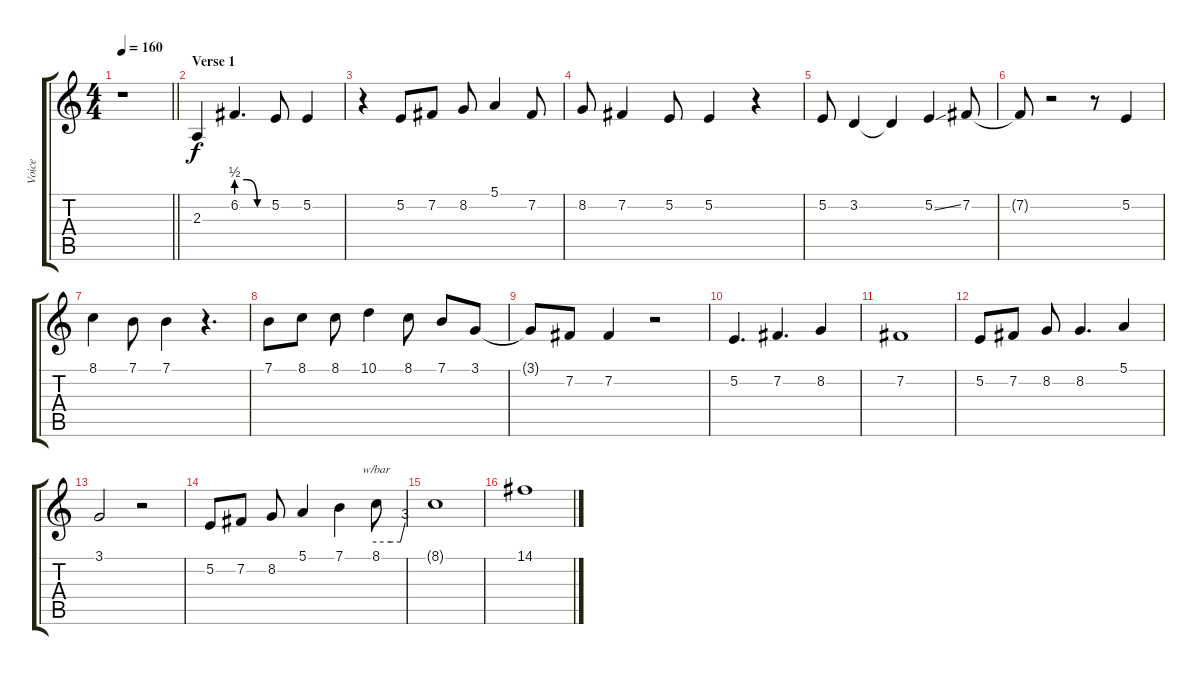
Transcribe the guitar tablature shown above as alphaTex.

\track ("Voice" "Voice") {instrument lead6voice}
\staff {score tabs}
\tuning (E4 B3 G3 D3 A2 E2) {hide}
\ts (4 4)
\tempo 160
\clef g2
\barLineRight lightlight
\ks c
r.1{dy f} |
\section ("" "Verse 1")
2.3.4 6.2{be (custom 0 2 20 2 40 0 60 0)}.4{d} 5.2.8 5.2.4 |
r.4 5.2.8 7.2.8 8.2.8 5.1.4 7.2.8 |
8.2.8 7.2.4 5.2.8 5.2.4 r.4 |
5.2.8 3.2.4 3.2{t}.4 5.2{ss}.4 7.2.8 |
7.2{t}.8 r.2 r.8 5.2.4 |
8.1.4 7.1.8 7.1.4 r.4{d} |
7.1.8 8.1.8 8.1.8 10.1.4 8.1.8 7.1.8 3.1.8 |
3.1{t}.8 7.2.8 7.2.4 r.2 |
5.2.4{d} 7.2.4{d} 8.2.4 |
7.2.1 |
5.2.8 7.2.8 8.2.8 8.2.4{d} 5.1.4 |
3.1.2 r.2 |
5.2.8 7.2.8 8.2.8 5.1.4 7.1.4 8.1.8{tbe (custom default 0 0 30 0 50 0 60 12)} |
8.1{t}.1 |
14.1.1
